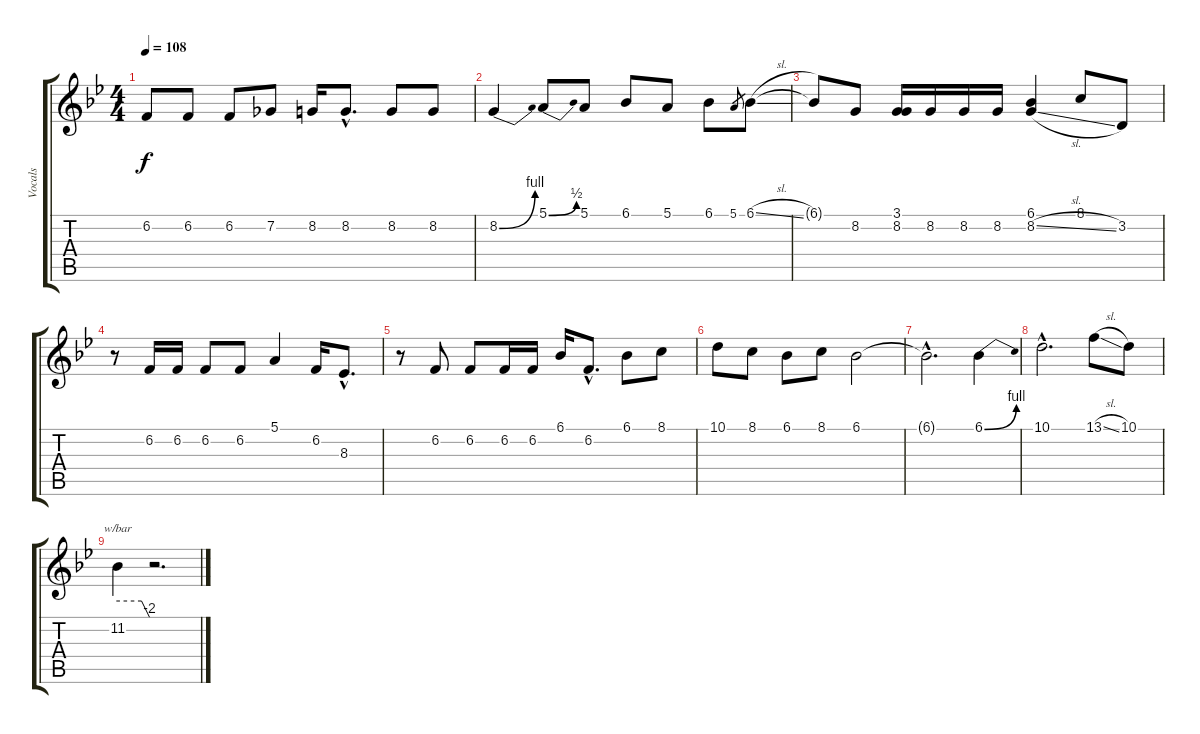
\track ("Vocals" "Vocals") {instrument tenorsax}
\staff {score tabs}
\tuning (E4 B3 G3 D3 A2 E2) {hide}
\ts (4 4)
\tempo 108
\clef g2
\ks gminor
6.2{t}.8{dy f} 6.2.8 6.2.8 7.2.8 8.2.16 8.2{hac}.8{d} 8.2.8 8.2.8 |
8.2{be (bend 0 0 60 4)}.4 5.1{be (bend 0 0 60 2)}.8 5.1.8 6.1.8 5.1.8 6.1.8 5.1.8{gr} 6.1{sl}.8 |
6.1{t}.8 8.2.8 (3.1 8.2).16 8.2.16 8.2.16 8.2.16 (6.1 8.2{sl}).4 8.1.8 3.2.8 |
r.8 6.2.16 6.2.16 6.2.8 6.2.8 5.1.4 6.2.16 8.3{hac}.8{d} |
r.8 6.2.8 6.2.8 6.2.16 6.2.16 6.1.16 6.2{hac}.8{d} 6.1.8 8.1.8 |
10.1.8 8.1.8 6.1.8 8.1.8 6.1.2 |
6.1{hac t}.2{d} 6.1{be (bend 0 0 60 4)}.4 |
10.1{hac}.2{d} 13.1{sl}.8 10.1.8 |
11.2.4{tbe (custom default 0 0 45 0 60 -8)} r.2{d}
